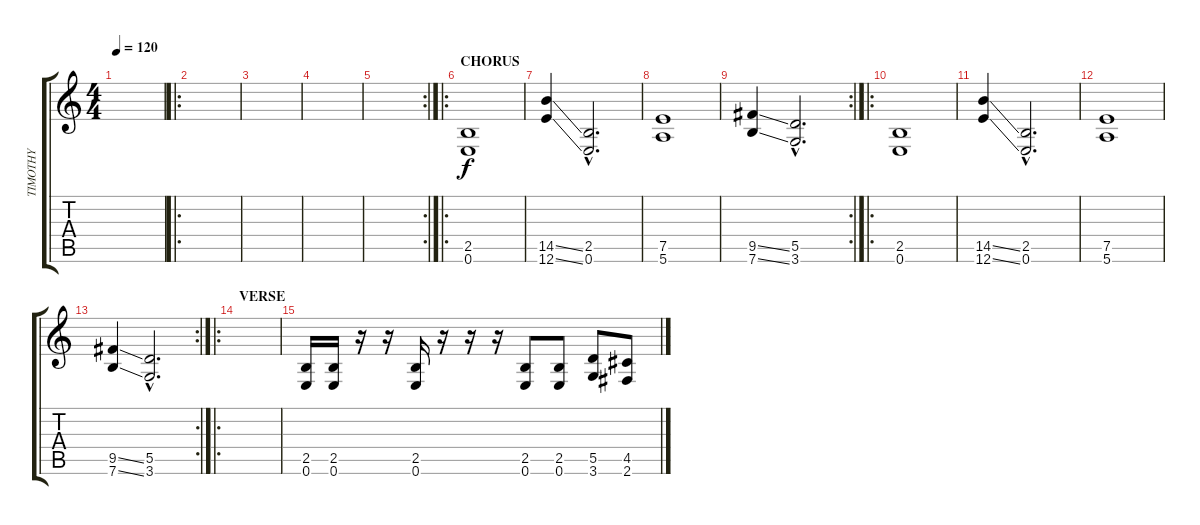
\track ("TIMOTHY" "TIMOTHY") {instrument distortionguitar}
\staff {score tabs}
\tuning (E4 B3 G3 D3 A2 E2) {hide}
\ts (4 4)
\tempo 120
\clef g2
\ks c
|
\ro
|
|
|
\rc 2
|
\ro
\section ("" "CHORUS")
(2.5 0.6).1 |
(14.5{ss} 12.6{ss}).4 (2.5{hac} 0.6{hac}).2{d} |
(7.5 5.6).1 |
\rc 2
(9.5{ss} 7.6{ss}).4 (5.5{hac} 3.6{hac}).2{d} |
\ro
(2.5 0.6).1 |
(14.5{ss} 12.6{ss}).4 (2.5{hac} 0.6{hac}).2{d} |
(7.5 5.6).1 |
\rc 2
(9.5{ss} 7.6{ss}).4 (5.5{hac} 3.6{hac}).2{d} |
\ro
\section ("" "VERSE")
|
(2.5 0.6).16 (2.5 0.6).16 r.16 r.16 (2.5 0.6).16 r.16 r.16 r.16 (2.5 0.6).8 (2.5 0.6).8 (5.5 3.6).8 (4.5 2.6).8
